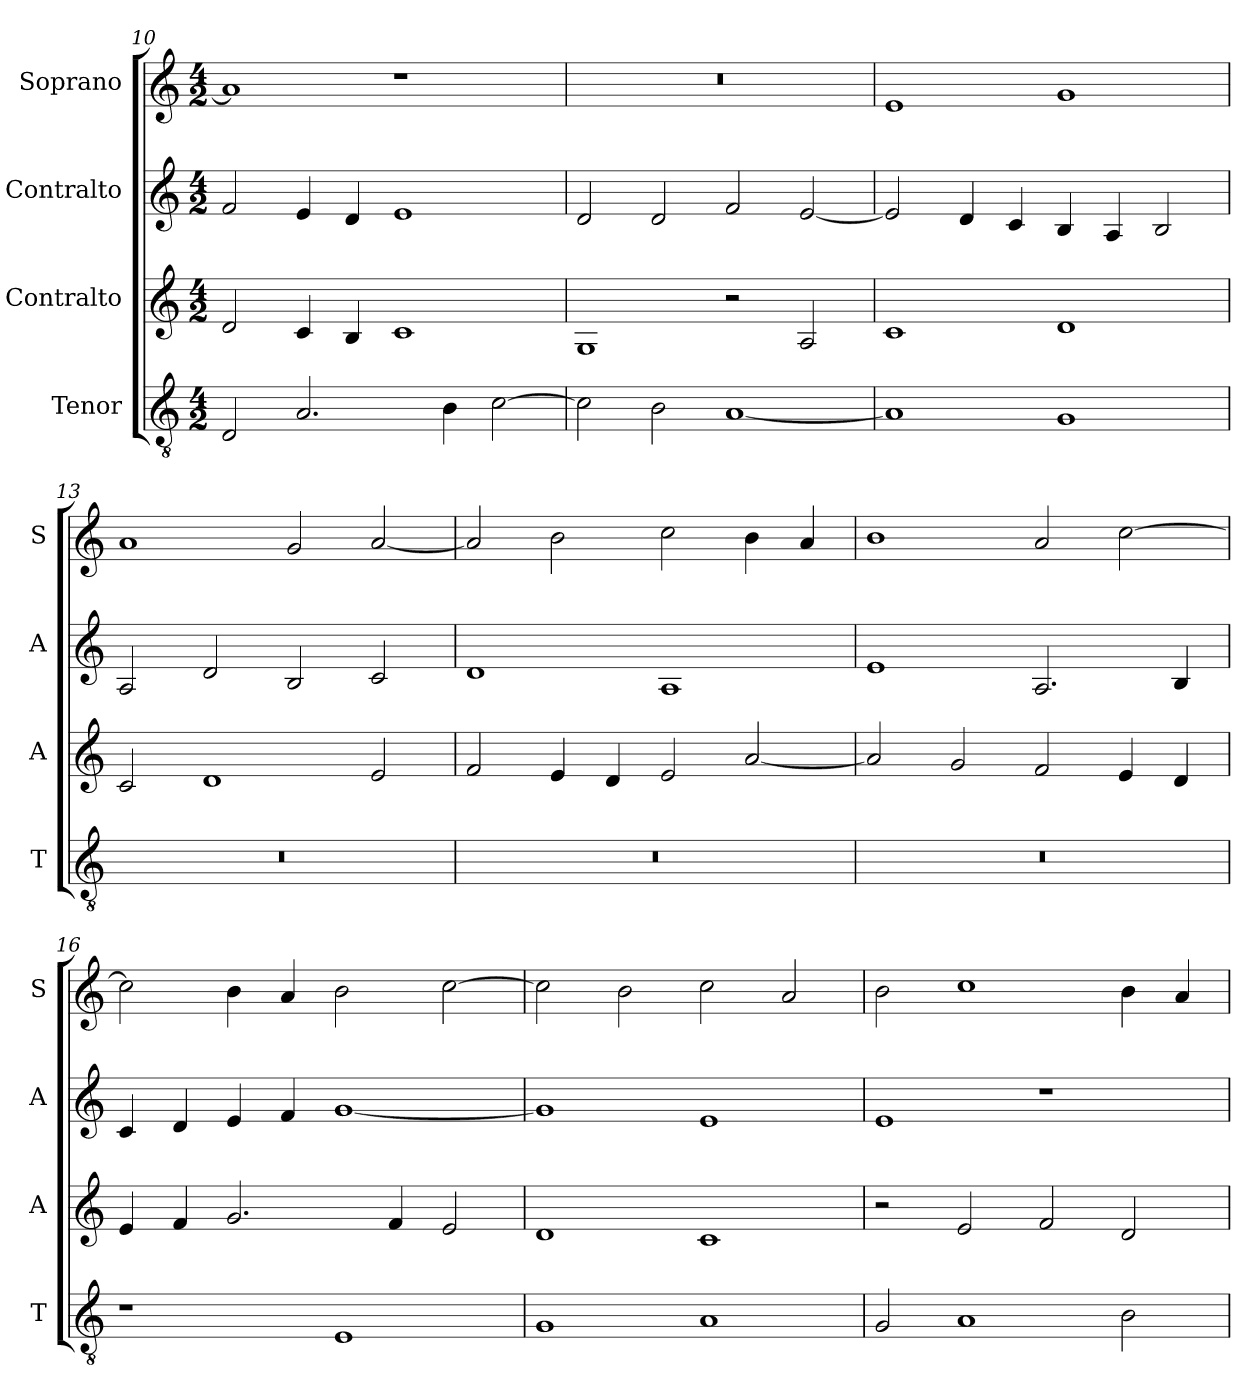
**kern	**kern	**kern	**kern
*part4	*part3	*part2	*part1
*staff4	*staff3	*staff2	*staff1
*I"Tenor	*I"Contralto	*I"Contralto	*I"Soprano
*I'T	*I'A	*I'A	*I'S
*clefGv2	*clefG2	*clefG2	*clefG2
*k[]	*k[]	*k[]	*k[]
*A:aeo	*A:aeo	*A:aeo	*A:aeo
*M4/2	*M4/2	*M4/2	*M4/2
=10	=10	=10	=10
2D	2d	2f	1a]
2.A	4c	4e	.
.	4B	4d	.
.	1c	1e	1r
4B	.	.	.
[2c	.	.	.
=11	=11	=11	=11
2c]	1G	2d	0r
2B	.	2d	.
[1A	2r	2f	.
.	2A	[2e	.
=12	=12	=12	=12
1A]	1c	2e]	1e
.	.	4d	.
.	.	4c	.
1G	1d	4B	1g
.	.	4A	.
.	.	2B	.
=13	=13	=13	=13
0r	2c	2A	1a
.	1d	2d	.
.	.	2B	2g
.	2e	2c	[2a
=14	=14	=14	=14
0r	2f	1d	2a]
.	4e	.	2b
.	4d	.	.
.	2e	1A	2cc
.	[2a	.	4b
.	.	.	4a
=15	=15	=15	=15
0r	2a]	1e	1b
.	2g	.	.
.	2f	2.A	2a
.	4e	.	[2cc
.	4d	4B	.
=16	=16	=16	=16
1r	4e	4c	2cc]
.	4f	4d	.
.	2.g	4e	4b
.	.	4f	4a
1E	.	[1g	2b
.	4f	.	.
.	2e	.	[2cc
=17	=17	=17	=17
1G	1d	1g]	2cc]
.	.	.	2b
1A	1c	1e	2cc
.	.	.	2a
=18	=18	=18	=18
2G	2r	1e	2b
1A	2e	.	1cc
.	2f	1r	.
2B	2d	.	4b
.	.	.	4a
=	=	=	=
*-	*-	*-	*-
